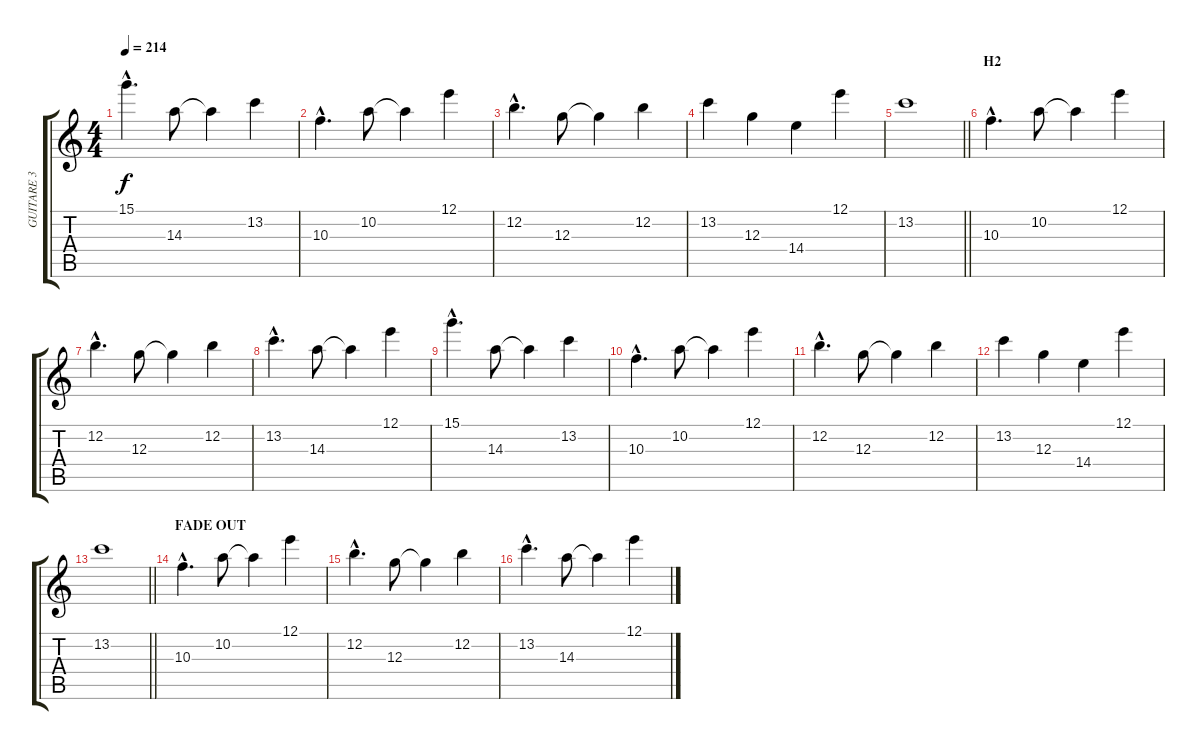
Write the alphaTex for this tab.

\track ("GUITARE 3" "GUITARE 3") {instrument acousticguitarsteel}
\staff {score tabs}
\tuning (E4 B3 G3 D3 A2 E2) {hide}
\ts (4 4)
\tempo 214
\clef g2
\ks c
15.1{hac}.4{d dy f} 14.3.8 14.3{t}.4 13.2.4 |
10.3{hac}.4{d} 10.2.8 10.2{t}.4 12.1.4 |
12.2{hac}.4{d} 12.3.8 12.3{t}.4 12.2.4 |
13.2.4 12.3.4 14.4.4 12.1.4 |
\barLineRight lightlight
13.2.1 |
\section ("" "H2")
10.3{hac}.4{d} 10.2.8 10.2{t}.4 12.1.4 |
12.2{hac}.4{d} 12.3.8 12.3{t}.4 12.2.4 |
13.2{hac}.4{d} 14.3.8 14.3{t}.4 12.1.4 |
15.1{hac}.4{d} 14.3.8 14.3{t}.4 13.2.4 |
10.3{hac}.4{d} 10.2.8 10.2{t}.4 12.1.4 |
12.2{hac}.4{d} 12.3.8 12.3{t}.4 12.2.4 |
13.2.4 12.3.4 14.4.4 12.1.4 |
\barLineRight lightlight
13.2.1 |
\section ("" "FADE OUT")
10.3{hac}.4{d} 10.2.8 10.2{t}.4 12.1.4 |
12.2{hac}.4{d} 12.3.8 12.3{t}.4 12.2.4 |
13.2{hac}.4{d} 14.3.8 14.3{t}.4 12.1.4
